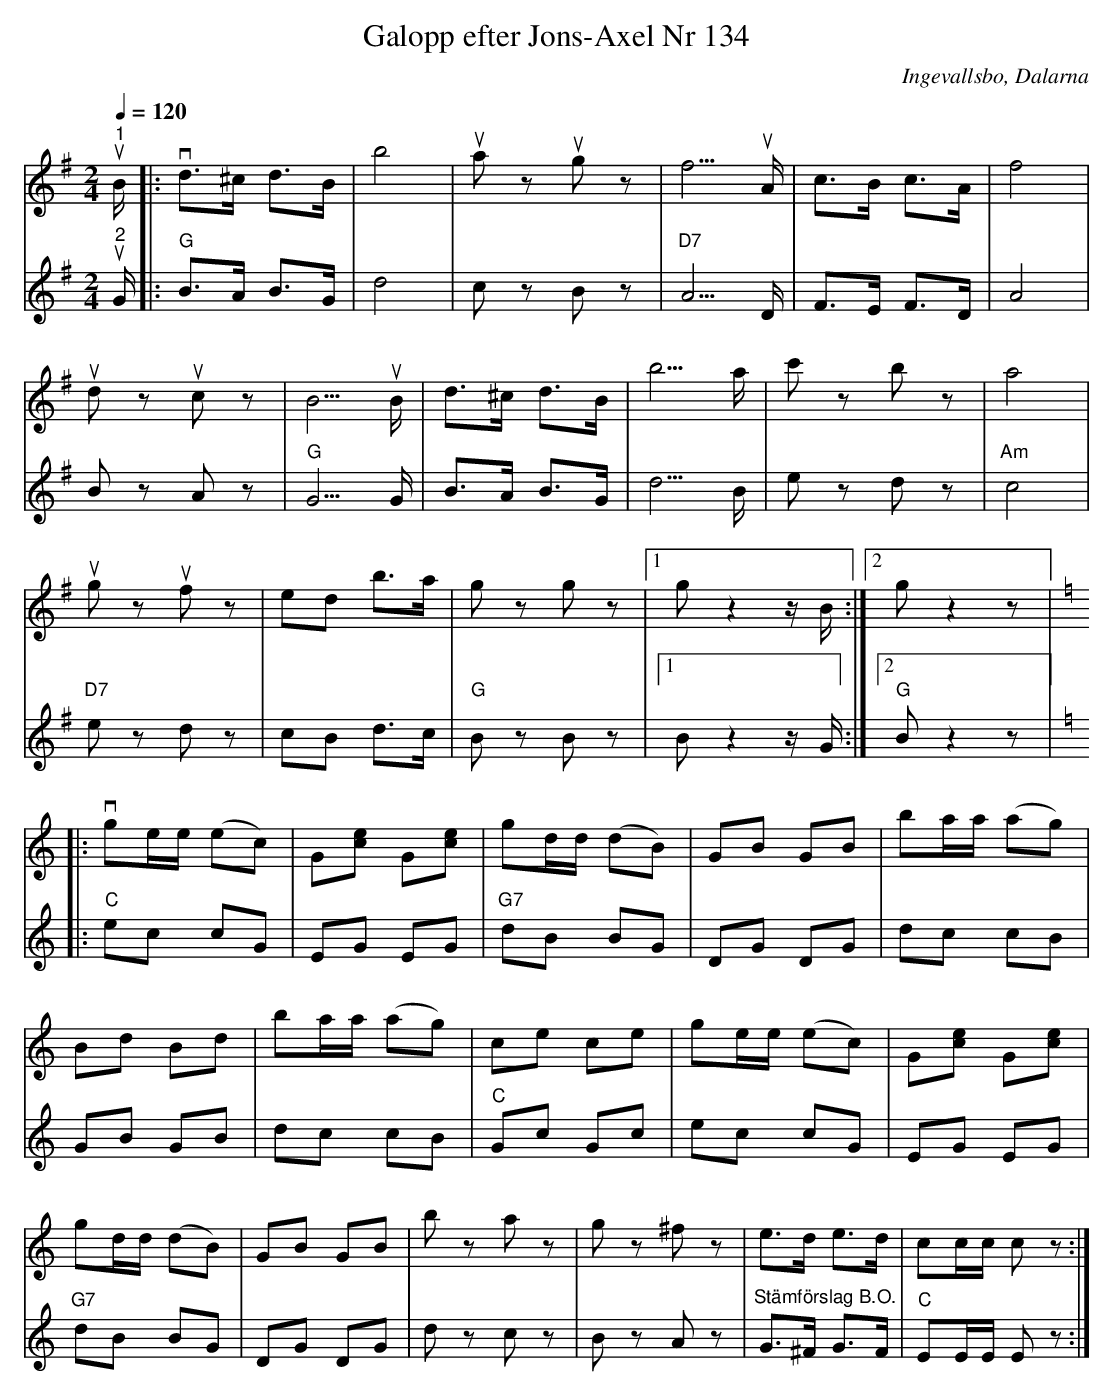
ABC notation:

X:1
T:Galopp efter Jons-Axel Nr 134
O:Ingevallsbo, Dalarna
L:1/8
Q:1/4=120
M:2/4
K:G
V:1
"^1"u B/ |:v d>^c d>B | b4 |u a zu g z | f5/2u A/ | c>B c>A | f4 |
u d zu c z | B5/2u B/ | d>^c d>B | b5/2 a/ | c' z b z | a4 |
u g zu f z | ed b>a | g z g z |1 g z2 z/ B/ :|2 g z2 z |:
[K:C]v ge/e/ (ec) | G[ce] G[ce] | gd/d/ (dB) | GB GB | ba/a/ (ag) |
Bd Bd | ba/a/ (ag) | ce ce | ge/e/ (ec) | G[ce] G[ce] |
gd/d/ (dB) | GB GB | b z a z | g z ^f z | e>d e>d | cc/c/ c z :|
V:2
"^2"u G/ |:"G" B>A B>G | d4 | c z B z |"D7" A5/2 D/ | F>E F>D | A4 | B z A z |"G" G5/2 G/ |
B>A B>G |  d5/2 B/ | e z d z |"Am" c4 |"D7" e z d z | cB d>c | "G" B z B z |1 B z2 z/ G/ :|2 "G" B z2 z |:
[K:C]"C" ec cG | EG EG |"G7" dB BG | DG DG | dc cB | GB GB | dc cB | "C" Gc Gc | ec cG | EG EG |
"G7" dB BG | DG DG | d z c z | B z A z | "^Stämförslag B.O." G>^F G>F |"C" EE/E/ E z :|
